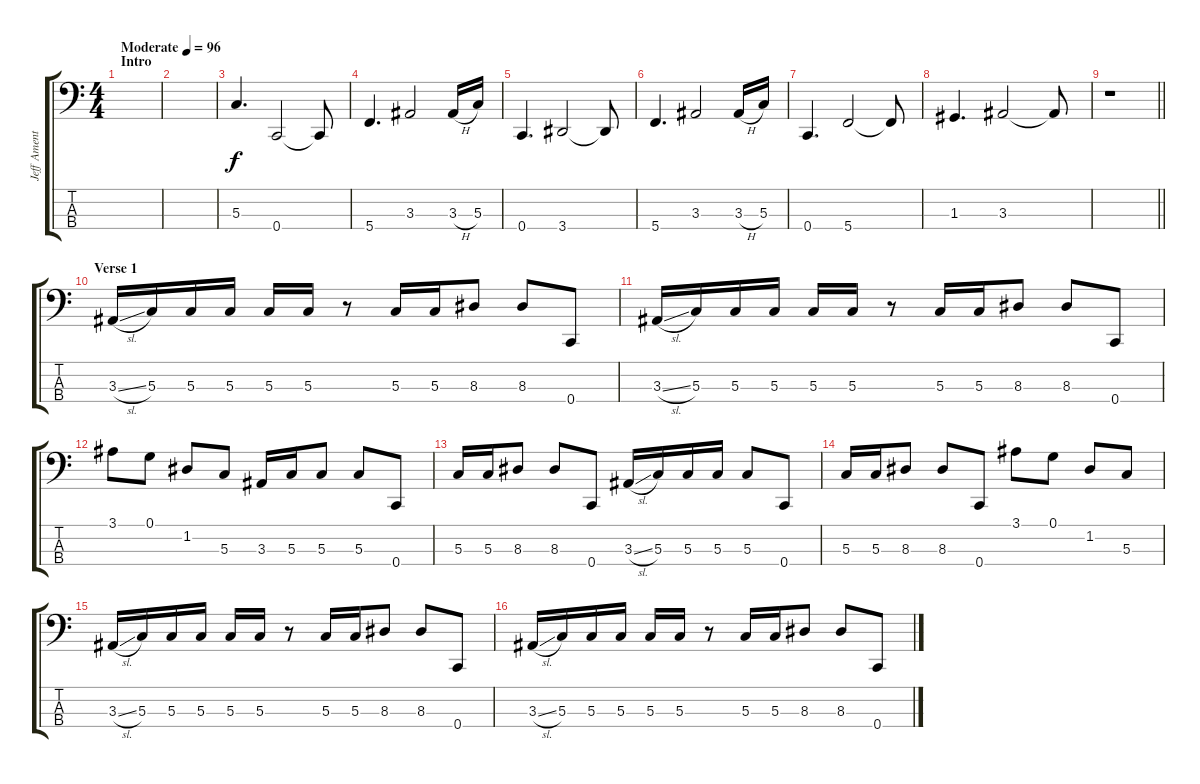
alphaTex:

\track ("Jeff Ament" "Jeff Ament") {instrument electricbassfinger}
\staff {score tabs}
\tuning (G2 D2 G1 C1) {hide}
\ts (4 4)
\section ("" "Intro")
\tempo (96 "Moderate")
\clef f4
\ks c
|
|
5.3.4{d} 0.4.2 0.4{t}.8 |
5.4.4{d} 3.3.2 3.3{h}.16 5.3.16 |
0.4.4{d} 3.4.2 3.4{t}.8 |
5.4.4{d} 3.3.2 3.3{h}.16 5.3.16 |
0.4.4{d} 5.4.2 5.4{t}.8 |
1.3.4{d} 3.3.2 3.3{t}.8 |
\barLineRight lightlight
r.1 |
\section ("" "Verse 1")
3.3{sl}.16 5.3.16 5.3.16 5.3.16 5.3.16 5.3.16 r.8 5.3.16 5.3.16 8.3.8 8.3.8 0.4.8 |
3.3{sl}.16 5.3.16 5.3.16 5.3.16 5.3.16 5.3.16 r.8 5.3.16 5.3.16 8.3.8 8.3.8 0.4.8 |
3.1.8 0.1.8 1.2.8 5.3.8 3.3.16 5.3.16 5.3.8 5.3.8 0.4.8 |
5.3.16 5.3.16 8.3.8 8.3.8 0.4.8 3.3{sl}.16 5.3.16 5.3.16 5.3.16 5.3.8 0.4.8 |
5.3.16 5.3.16 8.3.8 8.3.8 0.4.8 3.1.8 0.1.8 1.2.8 5.3.8 |
3.3{sl}.16 5.3.16 5.3.16 5.3.16 5.3.16 5.3.16 r.8 5.3.16 5.3.16 8.3.8 8.3.8 0.4.8 |
3.3{sl}.16 5.3.16 5.3.16 5.3.16 5.3.16 5.3.16 r.8 5.3.16 5.3.16 8.3.8 8.3.8 0.4.8
